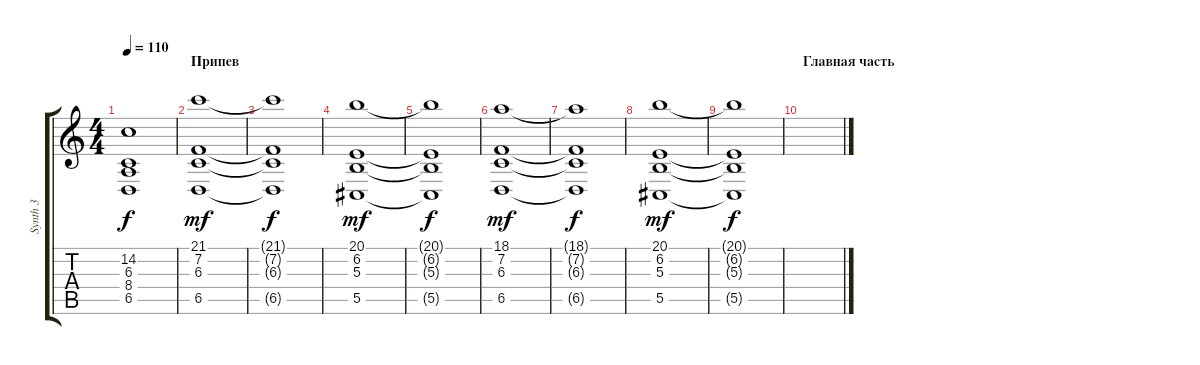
\track ("Synth 3" "Synth 3") {instrument pad2warm}
\staff {score tabs}
\tuning (Eb4 Bb3 Gb3 Db3 Ab2 Eb2) {hide}
\ts (4 4)
\tempo 110
\clef g2
\ks c
(14.2{t} 6.3{t} 8.4{t} 6.5{t}).1{dy f} |
\section ("" "Припев")
(21.1 7.2 6.3 6.5).1{dy mf volume 8} |
(21.1{t} 7.2{t} 6.3{t} 6.5{t}).1{dy f} |
(20.1 6.2 5.3 5.5).1{dy mf} |
(20.1{t} 6.2{t} 5.3{t} 5.5{t}).1{dy f} |
(18.1 7.2 6.3 6.5).1{dy mf volume 8} |
(18.1{t} 7.2{t} 6.3{t} 6.5{t}).1{dy f} |
(20.1 6.2 5.3 5.5).1{dy mf} |
(20.1{t} 6.2{t} 5.3{t} 5.5{t}).1{dy f} |
\section ("" "Главная часть")
